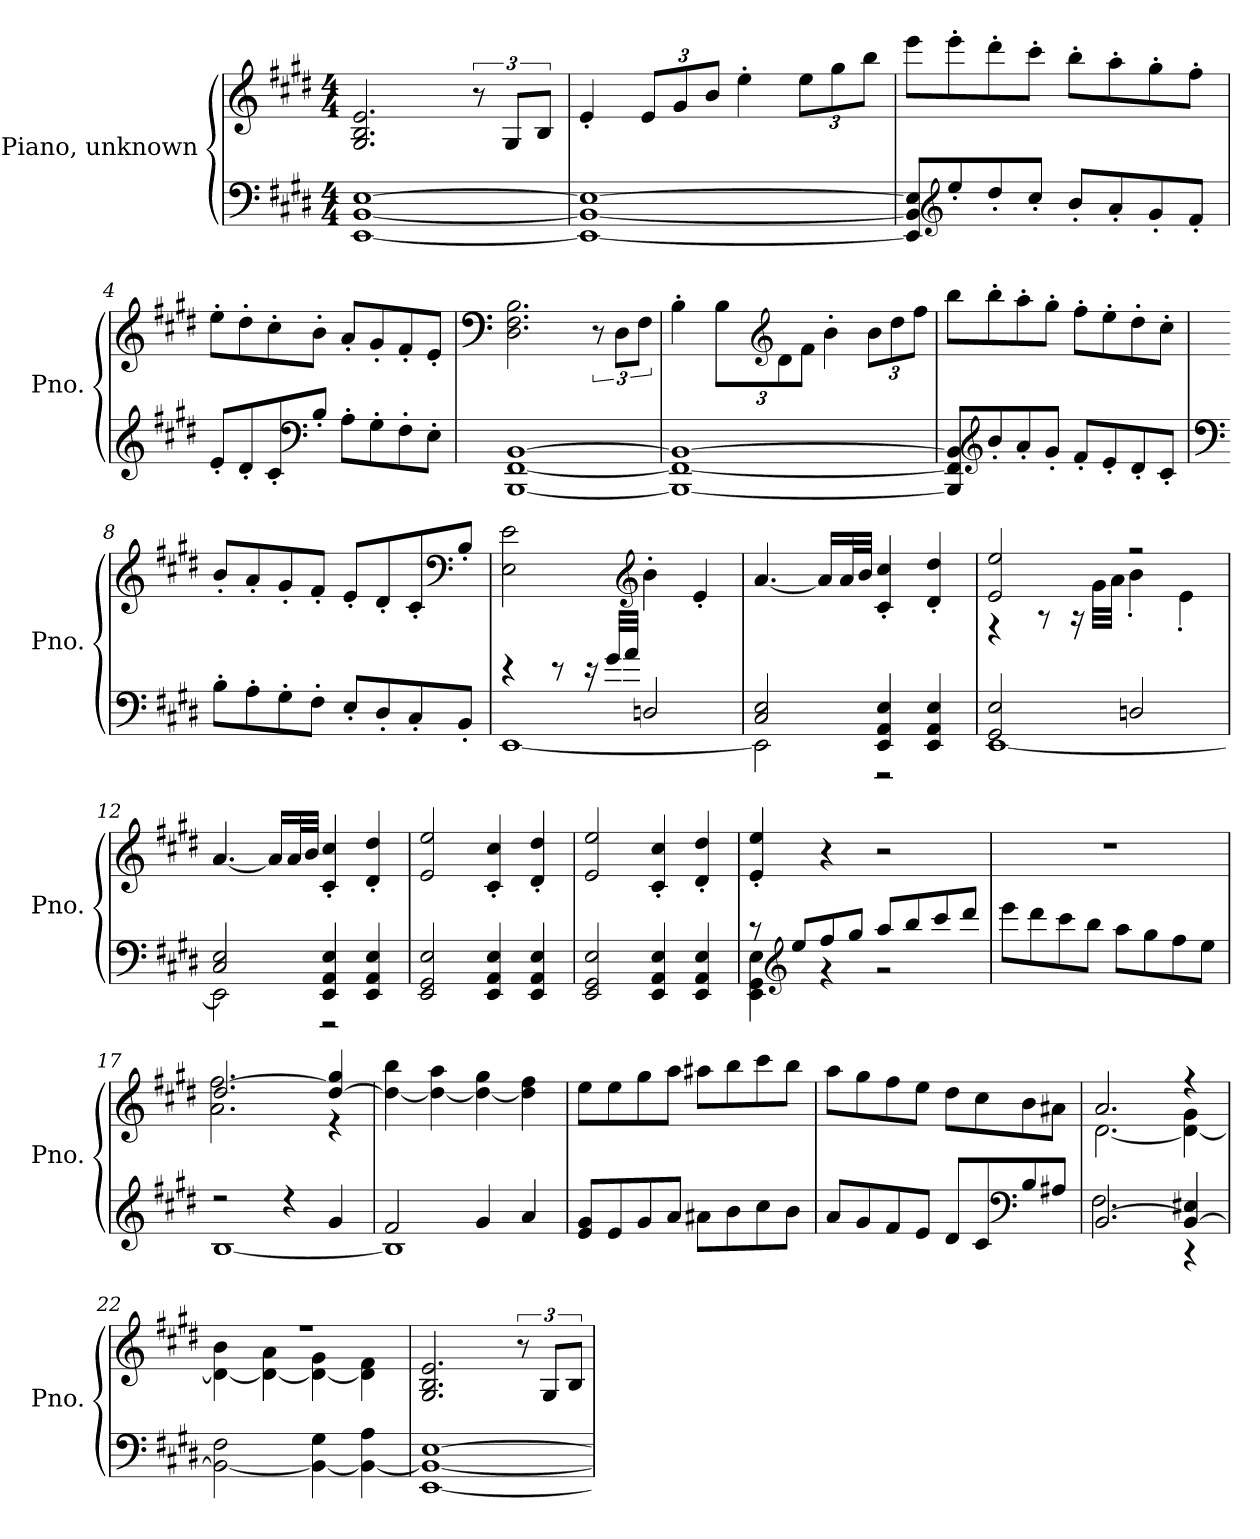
**kern	**kern
*part1	*part1
*staff2	*staff1
*I"Piano, unknown	*
*I'Pno.	*
*clefF4	*clefG2
*k[f#c#g#d#]	*k[f#c#g#d#]
*M4/4	*M4/4
*MM120	*MM120
=1	=1
[1EE [1BB [1E	2.G#/ 2.B/ 2.e/
.	12r
.	12G#/L
.	12B/J
=2	=2
1EE_ 1BB_ 1E_	4e'/
*	*Xbrackettup
.	12e/L
.	12g#/
.	12b/J
.	4ee'\
.	12ee\L
.	12gg#\
.	12bb\J
=3	=3
8EE/] 8BB/] 8E/]L	8eee\L
*clefG2	*
8ee'/	8eee'\
8dd#'/	8ddd#'\
8cc#'/J	8ccc#'\J
8b'/L	8bb'\L
8a'/	8aa'\
8g#'/	8gg#'\
8f#'/J	8ff#'\J
=4	=4
8e'/L	8ee'\L
8d#'/	8dd#'\
8c#'/	8cc#'\
*clefF4	*
8B'/J	8b'\J
8A'\L	8a'/L
8G#'\	8g#'/
8F#'\	8f#'/
8E'\J	8e'/J
!!LO:LB:g=z
=5	=5
*	*clefF4
[1BBB [1FF# [1BB	2.D#\ 2.F#\ 2.B\
*	*brackettup
.	12r
.	12D#\L
.	12F#\J
=6	=6
1BBB_ 1FF#_ 1BB_	4B'\
*	*Xbrackettup
.	12B\L
*	*clefG2
.	12d#\
.	12f#\J
.	4b'\
.	12b\L
.	12dd#\
.	12ff#\J
=7	=7
8BBB/] 8FF#/] 8BB/]L	8bb\L
*clefG2	*
8b'/	8bb'\
8a'/	8aa'\
8g#'/J	8gg#'\J
8f#'/L	8ff#'\L
8e'/	8ee'\
8d#'/	8dd#'\
8c#'/J	8cc#'\J
=8	=8
*clefF4	*
8B'\L	8b'/L
8A'\	8a'/
8G#'\	8g#'/
8F#'\J	8f#'/J
8E'/L	8e'/L
8D#'/	8d#'/
8C#'/	8c#'/
*	*clefF4
8BB'/J	8B'/J
!!LO:LB:g=z
=9	=9
*^	*
4r	[1EE	2E\ 2e\
8r	.	.
16r	.	.
32g#/LLL	.	.
32a/JJJ	.	.
*	*	*clefG2
2Dn/	.	4b'\
.	.	4e'/
=10	=10	=10
2C#/ 2E/	2EE\]	[4.a/
.	.	16a/LL]
.	.	32a/L
.	.	32b/JJJ
4EE/ 4AA/ 4E/	2r	4c#/' 4cc#/'
4EE/ 4AA/ 4E/	.	4d#/' 4dd#/'
=11	=11	=11
*	*	*^
2GG#/ 2E/	[1EE	2e/ 2ee/	4r
.	.	.	8r
.	.	.	16r
.	.	.	32g#\LLL
.	.	.	32a\JJJ
2Dn/	.	2r	4b'\
.	.	.	4e'\
*	*	*v	*v
=12	=12	=12
2C#/ 2E/	2EE\]	[4.a/
.	.	16a/LL]
.	.	32a/L
.	.	32b/JJJ
4EE/ 4AA/ 4E/	2r	4c#/' 4cc#/'
4EE/ 4AA/ 4E/	.	4d#/' 4dd#/'
*v	*v	*
=13	=13
2EE/ 2GG#/ 2E/	2e/ 2ee/
4EE/ 4AA/ 4E/	4c#/' 4cc#/'
4EE/ 4AA/ 4E/	4d#/' 4dd#/'
=14	=14
2EE/ 2GG#/ 2E/	2e/ 2ee/
4EE/ 4AA/ 4E/	4c#/' 4cc#/'
4EE/ 4AA/ 4E/	4d#/' 4dd#/'
!!LO:LB:g=z
=15	=15
*^	*
8r	4EE\ 4GG#\ 4E\	4e/' 4ee/'
*clefG2	*	*
8ee/L	.	.
8ff#/	4r	4r
8gg#/J	.	.
8aa/L	2r	2r
8bb/	.	.
8ccc#/	.	.
8ddd#/J	.	.
*v	*v	*
=16	=16
8eee\L	1r
8ddd#\	.
8ccc#\	.
8bb\J	.
8aa\L	.
8gg#\	.
8ff#\	.
8ee\J	.
=17	=17
*^	*^
2r	[1B	[2.dd#/	2.a\ 2.ff#\
4r	.	.	.
4g#/	.	4dd#/_ 4gg#/	4r
*	*	*v	*v
=18	=18	=18
2f#/	1B]	4dd#\_ 4bb\
.	.	4dd#\_ 4aa\
4g#/	.	4dd#\_ 4gg#\
4a/	.	4dd#\] 4ff#\
*v	*v	*
!!LO:LB:g=z
=19	=19
8e/ 8g#/L	8ee\L
8e/	8ee\
8g#/	8gg#\
8a/J	8aa\J
8a#X\L	8aa#X\L
8b\	8bb\
8cc#\	8ccc#\
8b\J	8bb\J
=20	=20
8a/L	8aa\L
8g#/	8gg#\
8f#/	8ff#\
8e/J	8ee\J
8d#/L	8dd#\L
8c#/	8cc#\
*clefF4	*
8B/	8b\
8A#X/J	8a#X\J
=21	=21
*^	*^
[2.BB/	2.F#\	2.a/	[2.d#\
4BB/_ 4E#X/	4r	4r	4d#\_ 4g#\
*v	*v	*	*
=22	=22	=22
2BB\_ 2F#\	1r	4d#\_ 4b\
.	.	4d#\_ 4a\
4BB\_ 4G#\	.	4d#\_ 4g#\
4BB\_ 4A\	.	4d#\] 4f#\
*	*v	*v
=23	=23
[1EE 1BB_ [1E	2.G#/ 2.B/ 2.e/
*	*brackettup
.	12r
.	12G#/L
.	12B/J
=	=
*-	*-
